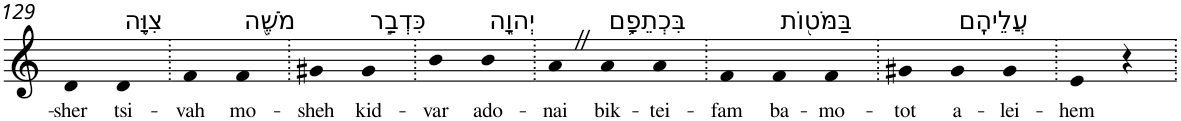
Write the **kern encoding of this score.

**kern	**text
*part1	*part1
*staff1	*staff1
*I"Piano	*
*I'Pno	*
!!LO:PB:g=z
*clefG2	*
*k[]	*
=129	=129
!	!LO:LY:b
4d	-sher
!LO:TX:a:t=צִוָּ֥ה	!
!	!LO:LY:b
4d	tsi-
=130.	=130.
!	!LO:LY:b
4f	-vah
!LO:TX:a:t=מֹשֶׁ֖ה	!
!	!LO:LY:b
4f	mo-
=131.	=131.
!	!LO:LY:b
4g#X	-sheh
!LO:TX:a:t=כִּדְבַ֣ר	!
!	!LO:LY:b
4g#	kid-
=132.	=132.
!	!LO:LY:b
4b	-var
!LO:TX:a:t=יְהוָ֑ה	!
!	!LO:LY:b
4b	ado-
=133.	=133.
!	!LO:LY:b
4aZ	-nai
!LO:TX:a:t=בִּכְתֵפָ֥ם	!
!	!LO:LY:b
4a	bik-
!	!LO:LY:b
4a	-tei-
=134.	=134.
!	!LO:LY:b
4f	-fam
!LO:TX:a:t=בַּמֹּט֖וֹת	!
!	!LO:LY:b
4f	ba-
!	!LO:LY:b
4f	-mo-
=135.	=135.
!	!LO:LY:b
4g#X	-tot
!LO:TX:a:t=עֲלֵיהֶֽם	!
!	!LO:LY:b
4g#	a-
!	!LO:LY:b
4g#	-lei-
=136.	=136.
!	!LO:LY:b
4e	-hem
4r	.
=.	=.
*-	*-
